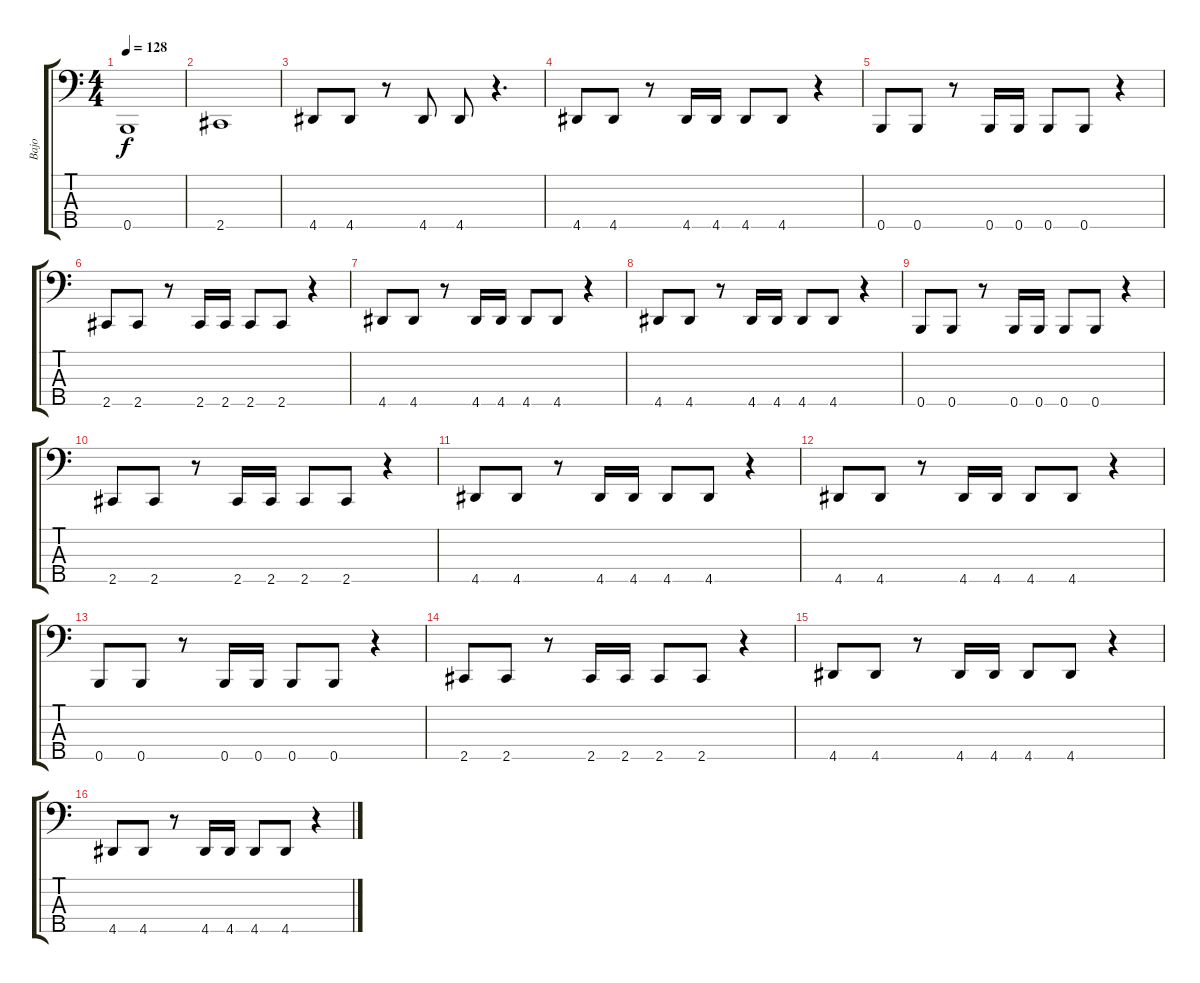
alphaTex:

\track ("Bajo" "Bajo") {instrument electricbasspick}
\staff {score tabs}
\tuning (G2 D2 A1 E1 B0) {hide}
\ts (4 4)
\tempo 128
\clef f4
\ks c
0.5.1{dy f} |
2.5.1 |
4.5.8 4.5.8 r.8 4.5.8 4.5.8 r.4{d} |
4.5.8 4.5.8 r.8 4.5.16 4.5.16 4.5.8 4.5.8 r.4 |
0.5.8 0.5.8 r.8 0.5.16 0.5.16 0.5.8 0.5.8 r.4 |
2.5.8 2.5.8 r.8 2.5.16 2.5.16 2.5.8 2.5.8 r.4 |
4.5.8 4.5.8 r.8 4.5.16 4.5.16 4.5.8 4.5.8 r.4 |
4.5.8 4.5.8 r.8 4.5.16 4.5.16 4.5.8 4.5.8 r.4 |
0.5.8 0.5.8 r.8 0.5.16 0.5.16 0.5.8 0.5.8 r.4 |
2.5.8 2.5.8 r.8 2.5.16 2.5.16 2.5.8 2.5.8 r.4 |
4.5.8 4.5.8 r.8 4.5.16 4.5.16 4.5.8 4.5.8 r.4 |
4.5.8 4.5.8 r.8 4.5.16 4.5.16 4.5.8 4.5.8 r.4 |
0.5.8 0.5.8 r.8 0.5.16 0.5.16 0.5.8 0.5.8 r.4 |
2.5.8 2.5.8 r.8 2.5.16 2.5.16 2.5.8 2.5.8 r.4 |
4.5.8 4.5.8 r.8 4.5.16 4.5.16 4.5.8 4.5.8 r.4 |
4.5.8 4.5.8 r.8 4.5.16 4.5.16 4.5.8 4.5.8 r.4
